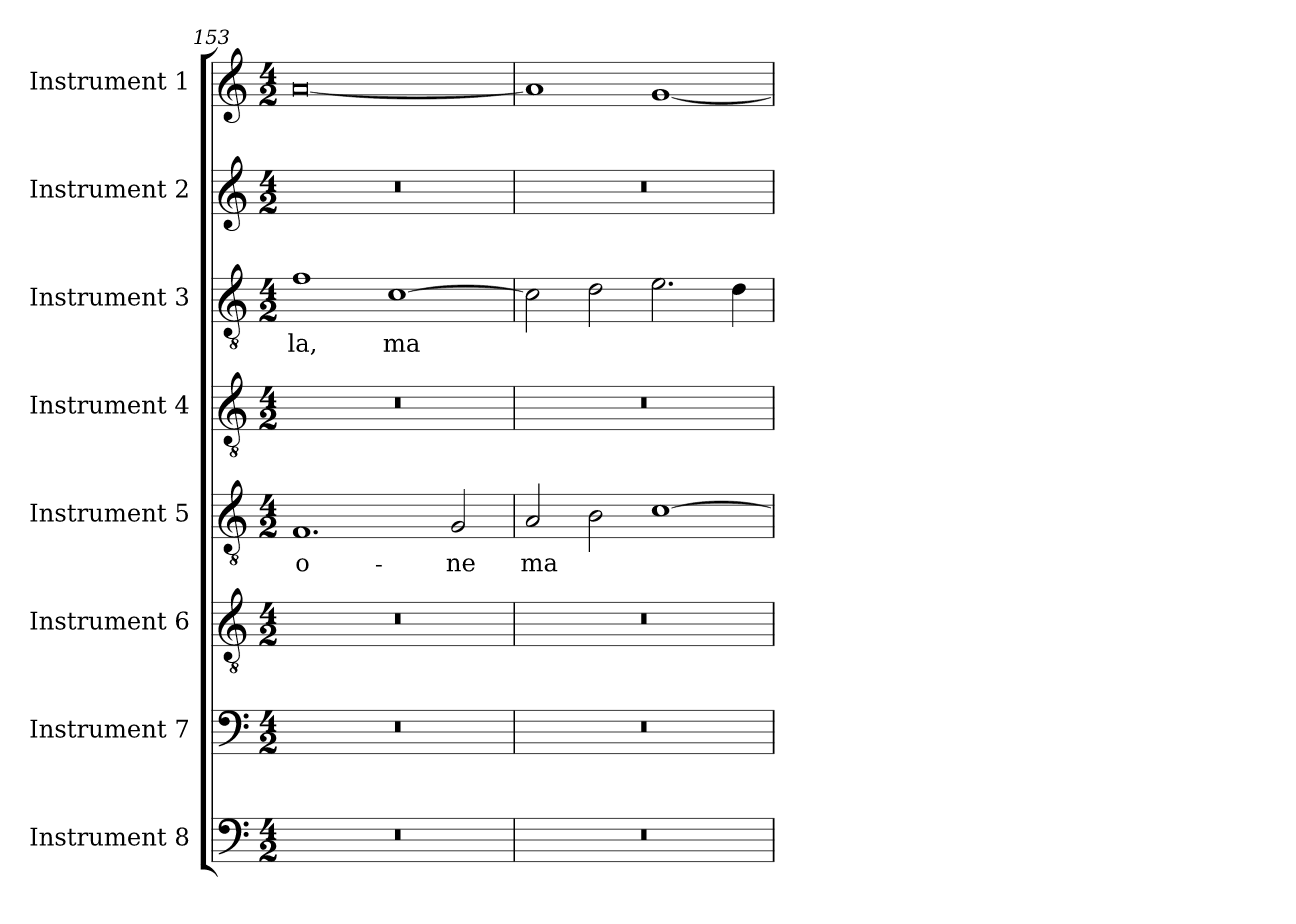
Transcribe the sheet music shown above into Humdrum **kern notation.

**kern	**kern	**kern	**kern	**text	**kern	**kern	**text	**kern	**kern	**text
*part8	*part7	*part6	*part5	*part5	*part4	*part3	*part3	*part2	*part1	*part1
*staff8	*staff7	*staff6	*staff5	*staff5	*staff4	*staff3	*staff3	*staff2	*staff1	*staff1
*I"Instrument 8	*I"Instrument 7	*I"Instrument 6	*I"Instrument 5	*	*I"Instrument 4	*I"Instrument 3	*	*I"Instrument 2	*I"Instrument 1	*
!!LO:PB:g=z
*clefF4	*clefF4	*clefGv2	*clefGv2	*	*clefGv2	*clefGv2	*	*clefG2	*clefG2	*
*k[]	*k[]	*k[]	*k[]	*	*k[]	*k[]	*	*k[]	*k[]	*
*C:	*C:	*C:	*C:	*	*C:	*C:	*	*C:	*C:	*
*M4/2	*M4/2	*M4/2	*M4/2	*	*M4/2	*M4/2	*	*M4/2	*M4/2	*
=153	=153	=153	=153	=153	=153	=153	=153	=153	=153	=153
!	!	!	!	!LO:LY:b:cj	!	!	!LO:LY:b:cj	!	!	!LO:LY:b:cj
0r	0r	0r	1.F	-o-	0r	1f	-la,	0r	[<0a	--
!	!	!	!	!	!	!	!LO:LY:b:cj	!	!	!
.	.	.	.	.	.	[>1c	ma-	.	.	.
!	!	!	!	!LO:LY:b:cj	!	!	!	!	!	!
.	.	.	2G/	-ne	.	.	.	.	.	.
=154	=154	=154	=154	=154	=154	=154	=154	=154	=154	=154
!	!	!	!	!LO:LY:b:cj	!	!	!LO:LY:b:cj	!	!	!LO:LY:b:cj
0r	0r	0r	2A/	ma-	0r	2c\]	--	0r	1a]	--
!	!	!	!	!LO:LY:b:cj	!	!	!LO:LY:b:cj	!	!	!
.	.	.	2B\	--	.	2d\	--	.	.	.
!	!	!	!	!LO:LY:b:cj	!	!	!LO:LY:b:cj	!	!	!LO:LY:b:cj
.	.	.	[>1c	--	.	2.e\	--	.	[<1g	--
!	!	!	!	!	!	!	!LO:LY:b:cj	!	!	!
.	.	.	.	.	.	4d\	--	.	.	.
=	=	=	=	=	=	=	=	=	=	=
*-	*-	*-	*-	*-	*-	*-	*-	*-	*-	*-
